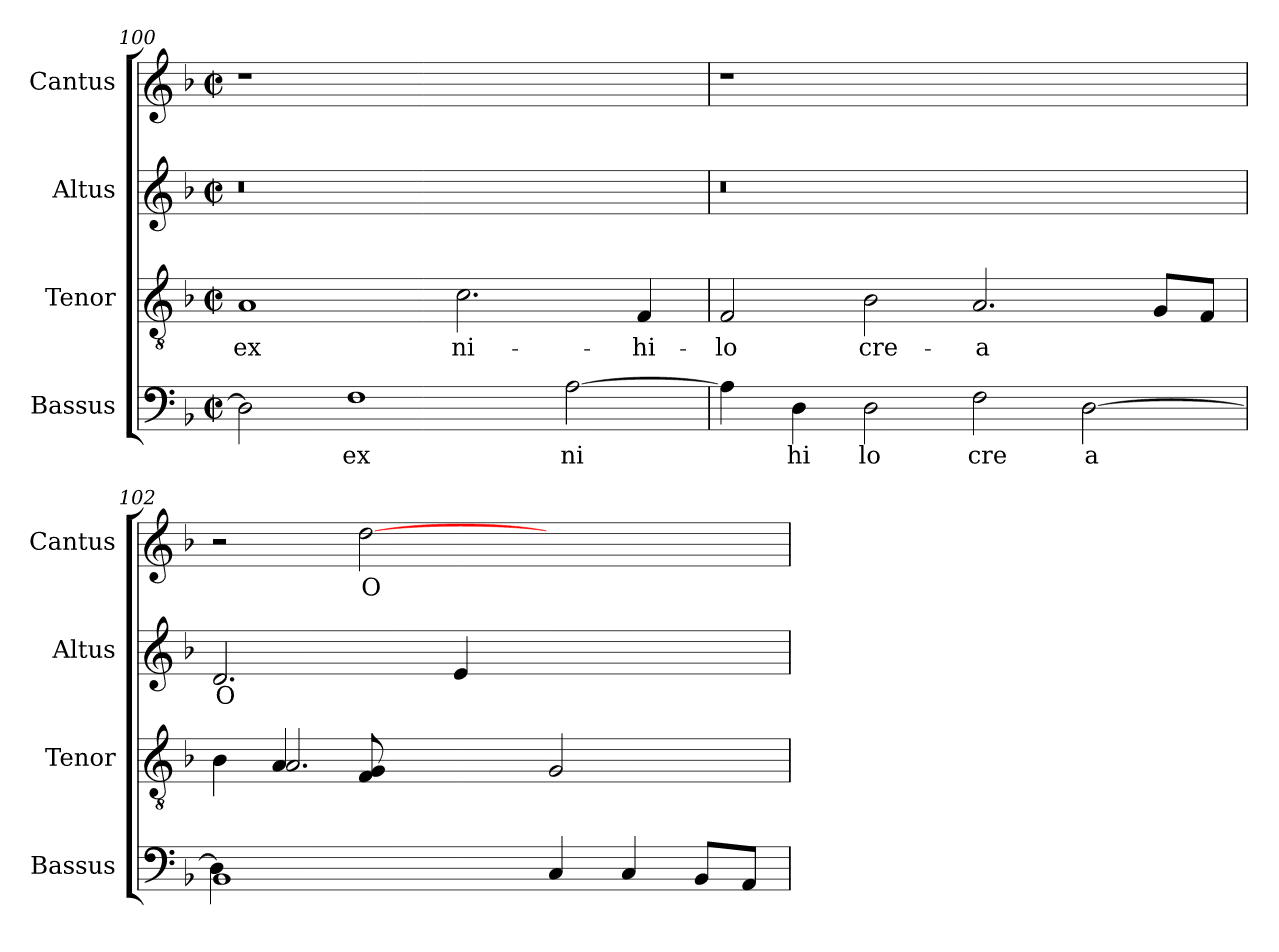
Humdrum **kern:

**kern	**text	**kern	**text	**kern	**text	**kern	**text
*part4	*part4	*part3	*part3	*part2	*part2	*part1	*part1
*staff4	*staff4	*staff3	*staff3	*staff2	*staff2	*staff1	*staff1
*I"Bassus	*	*I"Tenor	*	*I"Altus	*	*I"Cantus	*
*I'Bassus	*	*I'Tenor	*	*I'Altus	*	*I'Cantus	*
!!LO:LB:g=z
*clefF4	*	*clefGv2	*	*clefG2	*	*clefG2	*
*k[b-]	*	*k[b-]	*	*k[b-]	*	*k[b-]	*
*F:	*	*F:	*	*F:	*	*F:	*
*M2/2	*	*M2/2	*	*M2/2	*	*M2/2	*
*met(c|)	*	*met(c|)	*	*met(c|)	*	*met(c|)	*
=100	=100	=100	=100	=100	=100	=100	=100
!	!LO:LY:b:cj	!	!LO:LY:b:cj	!	!	!	!
2D\]	.	1A	ex	0r	.	1r	.
!	!LO:LY:b:cj	!	!	!	!	!	!
1F	ex	.	.	.	.	.	.
!	!	!	!LO:LY:b:cj	!	!	!	!
.	.	2.c\	ni-	.	.	1ryy	.
!	!LO:LY:b:cj	!	!	!	!	!	!
[>2A\	ni	.	.	.	.	.	.
!	!	!	!LO:LY:b:cj	!	!	!	!
.	.	4F/	-hi-	.	.	.	.
=101	=101	=101	=101	=101	=101	=101	=101
!	!LO:LY:b:cj	!	!LO:LY:b:cj	!	!	!	!
4A\]	.	2F/	-lo	0r	.	1r	.
!	!LO:LY:b:cj	!	!	!	!	!	!
4D\	hi	.	.	.	.	.	.
!	!LO:LY:b:cj	!	!LO:LY:b:cj	!	!	!	!
2D\	lo	2B-\	cre-	.	.	.	.
!	!LO:LY:b:cj	!	!LO:LY:b:cj	!	!	!	!
2F\	cre	2.A/	-a-	.	.	1ryy	.
!	!LO:LY:b:cj	!	!	!	!	!	!
[>2D\	a	.	.	.	.	.	.
!	!	!	!LO:LY:b:cj	!	!	!	!
.	.	8G/L	--	.	.	.	.
!	!	!	!LO:LY:b:cj	!	!	!	!
.	.	8F/J	--	.	.	.	.
=102	=102	=102	=102	=102	=102	=102	=102
*^	*	*	*	*	*	*	*
!	!	!LO:LY:b:cj	!	!LO:LY:b:cj	!	!LO:LY:b:cj	!	!
*	*	*	*^	*	*	*	*	*
1BB-	4D\]	.	4B-\	4ryy	--	2.d/	O	2r	.
!	!	!	!	!	!LO:LY:b:cj	!	!	!	!
.	1.ryy	.	2.A/	4A/	--	.	.	.	.
!	!	!	!	!	!LO:LY:b:cj	!	!	!	!LO:LY:b:cj
.	.	.	.	8G/ 8F/	--	.	.	[>2dd\	O
.	.	.	.	4ryy	.	.	.	.	.
!	!	!	!	!	!	!	!LO:LY:b:cj	!	!
.	.	.	.	.	.	4e/	.	.	.
.	.	.	.	2..ryy	.	.	.	.	.
!	!	!LO:LY:b:cj	!	!	!	!	!	!	!
4C/	.	.	2G/	.	.	2.ryy	.	2.ryy	.
!	!	!LO:LY:b:cj	!	!	!	!	!	!	!
4C/	.	.	.	.	.	.	.	.	.
!	!	!LO:LY:b:cj	!	!	!	!	!	!	!
8BB-/L	.	.	4ryy	.	.	.	.	.	.
!	!	!LO:LY:b:cj	!	!	!	!	!	!	!
8AA/J	.	.	.	.	.	.	.	.	.
*v	*v	*	*	*	*	*	*	*	*
*	*	*v	*v	*	*	*	*	*
=	=	=	=	=	=	=	=
*-	*-	*-	*-	*-	*-	*-	*-
